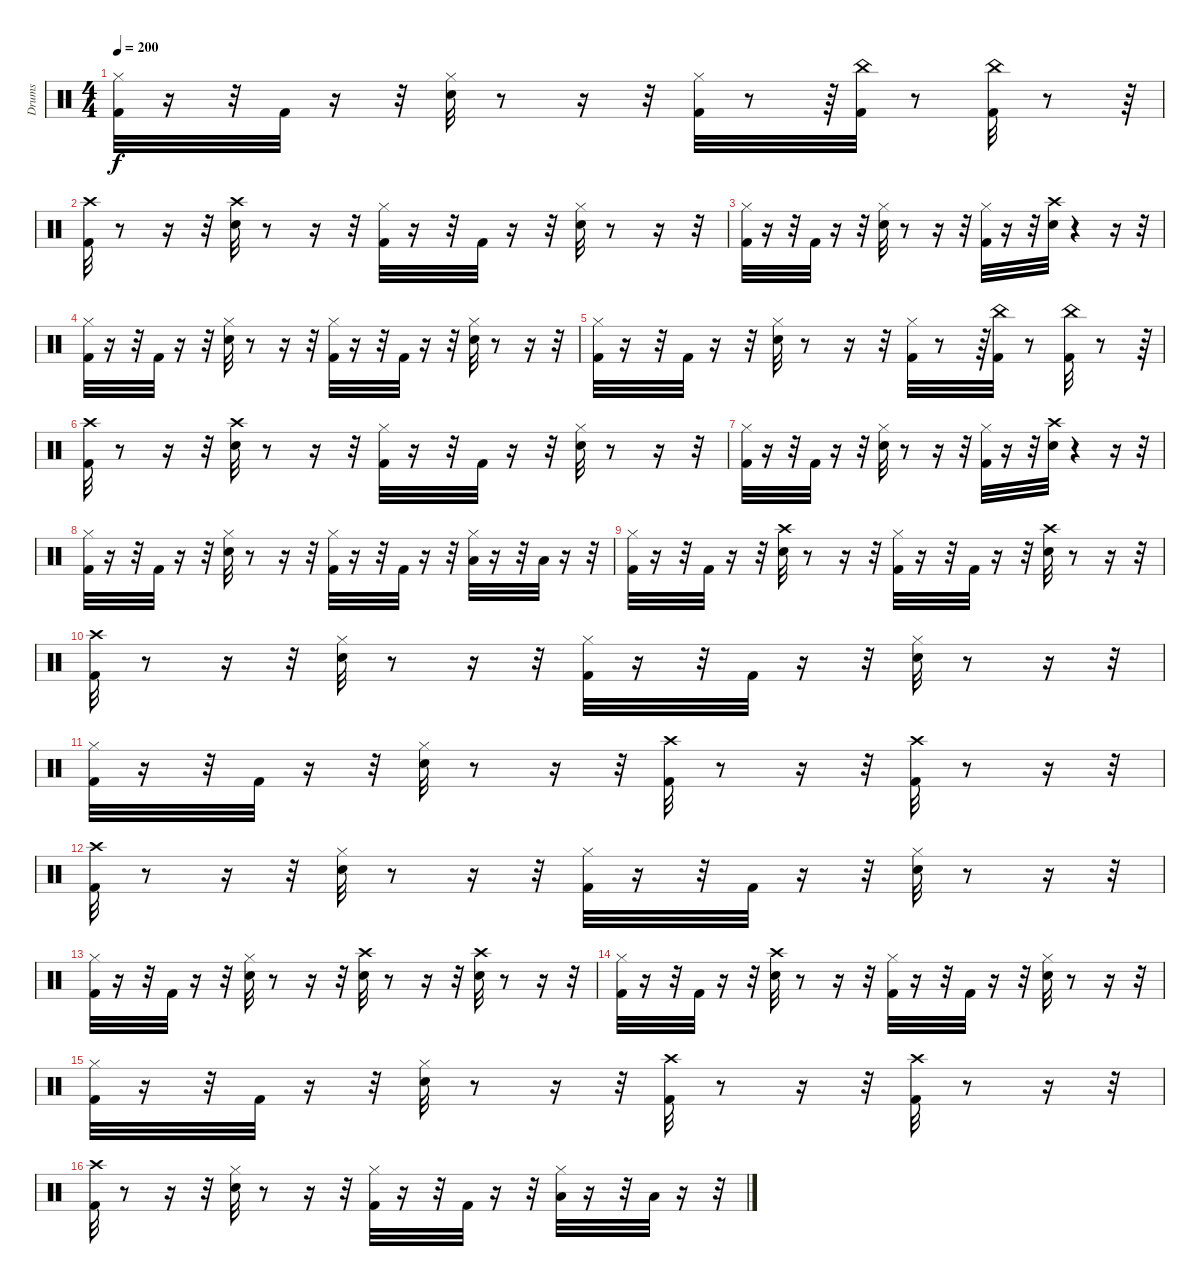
\track ("Drums" "Drums") {instrument percussion}
\staff {score}
\articulation defaults
\ts (4 4)
\tempo 200
\clef neutral
\ks c
("Kick (hit) 2" "Hi-Hat (closed)").32{dy f} r.16 r.32 "Kick (hit) 2".32 r.16 r.32 ("Snare (hit) 2" "Hi-Hat (closed)").32 r.8 r.16 r.32 ("Kick (hit) 2" "Hi-Hat (closed)").32 r.8 r.64 ("China (hit)" "Kick (hit) 2").32 r.8 ("China (hit)" "Kick (hit) 2").32 r.8 r.64 |
("Kick (hit) 2" "Crash high (hit)").32 r.8 r.16 r.32 ("Crash high (hit)" "Snare (hit) 2").32 r.8 r.16 r.32 ("Hi-Hat (closed)" "Kick (hit) 2").32 r.16 r.32 "Kick (hit) 2".32 r.16 r.32 ("Hi-Hat (closed)" "Snare (hit) 2").32 r.8 r.16 r.32 |
("Hi-Hat (closed)" "Kick (hit) 2").32 r.16 r.32 "Kick (hit) 2".32 r.16 r.32 ("Snare (hit) 2" "Hi-Hat (closed)").32 r.8 r.16 r.32 ("Hi-Hat (closed)" "Kick (hit) 2").32 r.16 r.32 ("Snare (hit) 2" "Crash high (hit)").32 r.4 r.16 r.32 |
("Kick (hit) 2" "Hi-Hat (closed)").32 r.16 r.32 "Kick (hit) 2".32 r.16 r.32 ("Snare (hit) 2" "Hi-Hat (closed)").32 r.8 r.16 r.32 ("Kick (hit) 2" "Hi-Hat (closed)").32 r.16 r.32 "Kick (hit) 2".32 r.16 r.32 ("Snare (hit) 2" "Hi-Hat (closed)").32 r.8 r.16 r.32 |
("Kick (hit) 2" "Hi-Hat (closed)").32 r.16 r.32 "Kick (hit) 2".32 r.16 r.32 ("Snare (hit) 2" "Hi-Hat (closed)").32 r.8 r.16 r.32 ("Kick (hit) 2" "Hi-Hat (closed)").32 r.8 r.64 ("China (hit)" "Kick (hit) 2").32 r.8 ("China (hit)" "Kick (hit) 2").32 r.8 r.64 |
("Kick (hit) 2" "Crash high (hit)").32 r.8 r.16 r.32 ("Crash high (hit)" "Snare (hit) 2").32 r.8 r.16 r.32 ("Kick (hit) 2" "Hi-Hat (closed)").32 r.16 r.32 "Kick (hit) 2".32 r.16 r.32 ("Hi-Hat (closed)" "Snare (hit) 2").32 r.8 r.16 r.32 |
("Hi-Hat (closed)" "Kick (hit) 2").32 r.16 r.32 "Kick (hit) 2".32 r.16 r.32 ("Snare (hit) 2" "Hi-Hat (closed)").32 r.8 r.16 r.32 ("Hi-Hat (closed)" "Kick (hit) 2").32 r.16 r.32 ("Crash high (hit)" "Snare (hit) 2").32 r.4 r.16 r.32 |
("Hi-Hat (closed)" "Kick (hit) 2").32 r.16 r.32 "Kick (hit) 2".32 r.16 r.32 ("Snare (hit) 2" "Hi-Hat (closed)").32 r.8 r.16 r.32 ("Hi-Hat (closed)" "Kick (hit) 2").32 r.16 r.32 "Kick (hit) 2".32 r.16 r.32 ("Low Tom (hit)" "Hi-Hat (closed)").32 r.16 r.32 "Low Tom (hit)".32 r.16 r.32 |
("Hi-Hat (closed)" "Kick (hit) 2").32 r.16 r.32 "Kick (hit) 2".32 r.16 r.32 ("Crash high (hit)" "Snare (hit) 2").32 r.8 r.16 r.32 ("Hi-Hat (closed)" "Kick (hit) 2").32 r.16 r.32 "Kick (hit) 2".32 r.16 r.32 ("Crash high (hit)" "Snare (hit) 2").32 r.8 r.16 r.32 |
("Kick (hit) 2" "Crash high (hit)").32 r.8 r.16 r.32 ("Hi-Hat (closed)" "Snare (hit) 2").32 r.8 r.16 r.32 ("Hi-Hat (closed)" "Kick (hit) 2").32 r.16 r.32 "Kick (hit) 2".32 r.16 r.32 ("Hi-Hat (closed)" "Snare (hit) 2").32 r.8 r.16 r.32 |
("Hi-Hat (closed)" "Kick (hit) 2").32 r.16 r.32 "Kick (hit) 2".32 r.16 r.32 ("Snare (hit) 2" "Hi-Hat (closed)").32 r.8 r.16 r.32 ("Crash high (hit)" "Kick (hit) 2").32 r.8 r.16 r.32 ("Crash high (hit)" "Kick (hit) 2").32 r.8 r.16 r.32 |
("Kick (hit) 2" "Crash high (hit)").32 r.8 r.16 r.32 ("Hi-Hat (closed)" "Snare (hit) 2").32 r.8 r.16 r.32 ("Kick (hit) 2" "Hi-Hat (closed)").32 r.16 r.32 "Kick (hit) 2".32 r.16 r.32 ("Snare (hit) 2" "Hi-Hat (closed)").32 r.8 r.16 r.32 |
("Kick (hit) 2" "Hi-Hat (closed)").32 r.16 r.32 "Kick (hit) 2".32 r.16 r.32 ("Snare (hit) 2" "Hi-Hat (closed)").32 r.8 r.16 r.32 ("Snare (hit) 2" "Crash high (hit)").32 r.8 r.16 r.32 ("Snare (hit) 2" "Crash high (hit)").32 r.8 r.16 r.32 |
("Kick (hit) 2" "Hi-Hat (closed)").32 r.16 r.32 "Kick (hit) 2".32 r.16 r.32 ("Crash high (hit)" "Snare (hit) 2").32 r.8 r.16 r.32 ("Hi-Hat (closed)" "Kick (hit) 2").32 r.16 r.32 "Kick (hit) 2".32 r.16 r.32 ("Hi-Hat (closed)" "Snare (hit) 2").32 r.8 r.16 r.32 |
("Kick (hit) 2" "Hi-Hat (closed)").32 r.16 r.32 "Kick (hit) 2".32 r.16 r.32 ("Snare (hit) 2" "Hi-Hat (closed)").32 r.8 r.16 r.32 ("Crash high (hit)" "Kick (hit) 2").32 r.8 r.16 r.32 ("Crash high (hit)" "Kick (hit) 2").32 r.8 r.16 r.32 |
("Kick (hit) 2" "Crash high (hit)").32 r.8 r.16 r.32 ("Hi-Hat (closed)" "Snare (hit) 2").32 r.8 r.16 r.32 ("Hi-Hat (closed)" "Kick (hit) 2").32 r.16 r.32 "Kick (hit) 2".32 r.16 r.32 ("Low Tom (hit)" "Hi-Hat (closed)").32 r.16 r.32 "Low Tom (hit)".32 r.16 r.32
